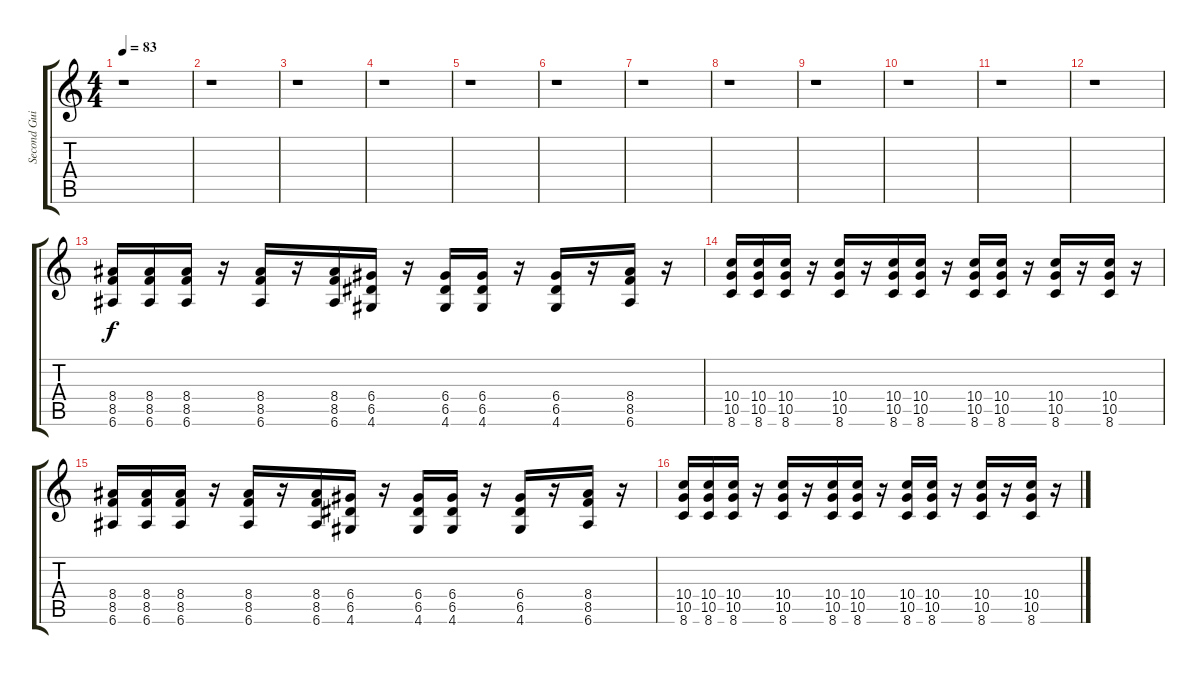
\track ("Second Guitar" "Second Gui") {instrument distortionguitar}
\staff {score tabs}
\tuning (E4 B3 G3 D3 A2 E2) {hide}
\ts (4 4)
\tempo 83
\clef g2
\ks c
r.1{dy f} |
r.1 |
r.1 |
r.1 |
r.1 |
r.1 |
r.1 |
r.1 |
r.1 |
r.1 |
r.1 |
r.1 |
(8.4 8.5 6.6).16 (8.4 8.5 6.6).16 (8.4 8.5 6.6).16 r.16 (8.4 8.5 6.6).16 r.16 (8.4 8.5 6.6).16 (6.4 6.5 4.6).16 r.16 (6.4 6.5 4.6).16 (6.4 6.5 4.6).16 r.16 (6.4 6.5 4.6).16 r.16 (8.4 8.5 6.6).16 r.16 |
(10.4 10.5 8.6).16 (10.4 10.5 8.6).16 (10.4 10.5 8.6).16 r.16 (10.4 10.5 8.6).16 r.16 (10.4 10.5 8.6).16 (10.4 10.5 8.6).16 r.16 (10.4 10.5 8.6).16 (10.4 10.5 8.6).16 r.16 (10.4 10.5 8.6).16 r.16 (10.4 10.5 8.6).16 r.16 |
(8.4 8.5 6.6).16 (8.4 8.5 6.6).16 (8.4 8.5 6.6).16 r.16 (8.4 8.5 6.6).16 r.16 (8.4 8.5 6.6).16 (6.4 6.5 4.6).16 r.16 (6.4 6.5 4.6).16 (6.4 6.5 4.6).16 r.16 (6.4 6.5 4.6).16 r.16 (8.4 8.5 6.6).16 r.16 |
(10.4 10.5 8.6).16 (10.4 10.5 8.6).16 (10.4 10.5 8.6).16 r.16 (10.4 10.5 8.6).16 r.16 (10.4 10.5 8.6).16 (10.4 10.5 8.6).16 r.16 (10.4 10.5 8.6).16 (10.4 10.5 8.6).16 r.16 (10.4 10.5 8.6).16 r.16 (10.4 10.5 8.6).16 r.16
